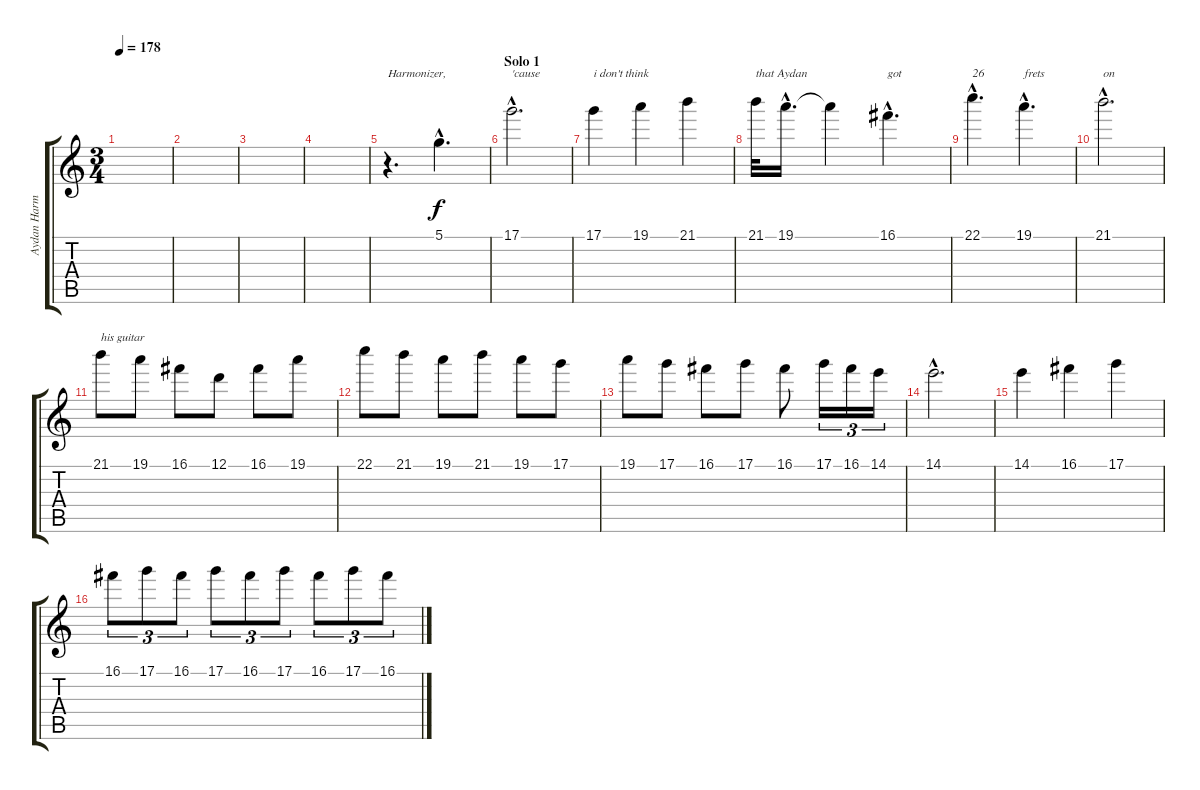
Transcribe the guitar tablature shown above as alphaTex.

\track ("Aydan Harmony" "Aydan Harm") {instrument distortionguitar}
\staff {score tabs}
\tuning (D4 A3 F3 C3 G2 D2) {hide}
\ts (3 4)
\tempo 178
\clef g2
\ks c
|
|
|
|
r.4{d txt "Harmonizer," volume 8 instrument distortionguitar} 5.1{hac}.4{d dy f} |
\section ("" "Solo 1")
17.1{hac}.2{d txt "'cause"} |
17.1.4{txt "i don't think"} 19.1.4 21.1.4 |
21.1.32{txt "that Aydan"} 19.1{hac}.16{d} 19.1{t}.4 16.1{hac}.4{d txt "got"} |
22.1{hac}.4{d txt "26"} 19.1{hac}.4{d txt "frets"} |
21.1{hac}.2{d txt "on"} |
21.1.8{txt "his guitar"} 19.1.8 16.1.8 12.1.8 16.1.8 19.1.8 |
22.1.8 21.1.8 19.1.8 21.1.8 19.1.8 17.1.8 |
19.1.8 17.1.8 16.1.8 17.1.8 16.1.8 17.1.16{tu (3 2)} 16.1.16{tu (3 2)} 14.1.16{tu (3 2)} |
14.1{hac}.2{d} |
14.1.4 16.1.4 17.1.4 |
16.1.8{tu (3 2)} 17.1.8{tu (3 2)} 16.1.8{tu (3 2)} 17.1.8{tu (3 2)} 16.1.8{tu (3 2)} 17.1.8{tu (3 2)} 16.1.8{tu (3 2)} 17.1.8{tu (3 2)} 16.1.8{tu (3 2)}
